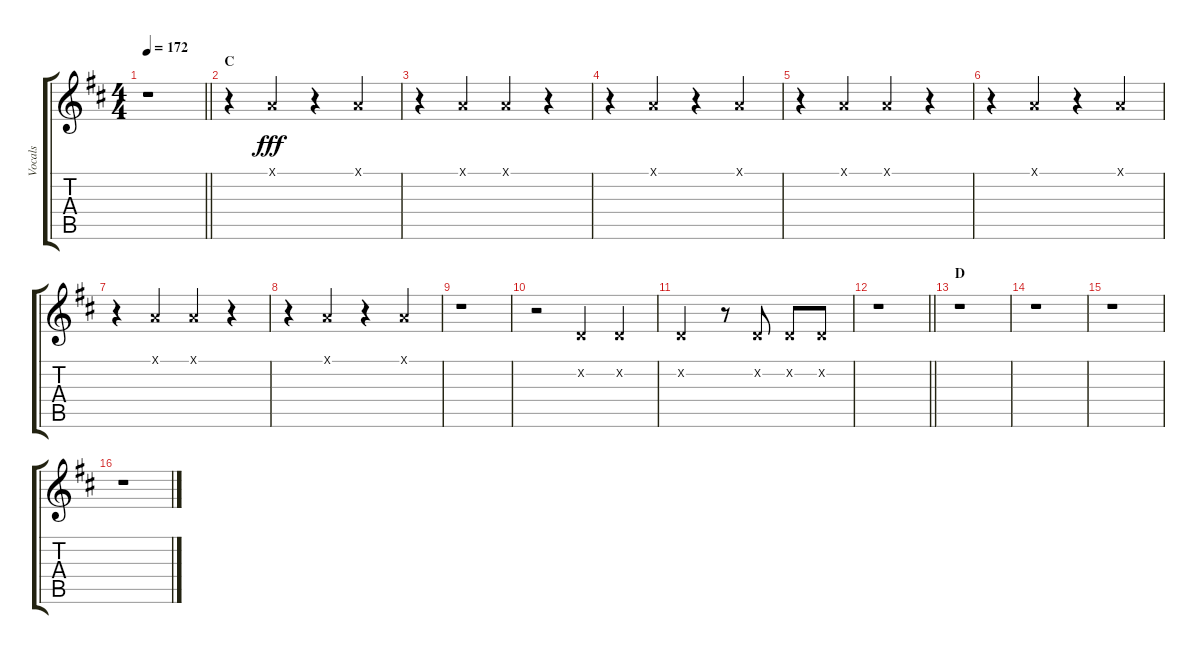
\track ("Vocals" "Vocals") {instrument voiceoohs}
\staff {score tabs}
\tuning (E4 B3 G3 D3 A2 E2) {hide}
\ts (4 4)
\tempo 172
\clef g2
\barLineRight lightlight
\ks d
r.1{dy fff} |
\section ("" "C")
r.4 5.1{x}.4 r.4 5.1{x}.4 |
r.4 5.1{x}.4 5.1{x}.4 r.4 |
r.4 5.1{x}.4 r.4 5.1{x}.4 |
r.4 5.1{x}.4 5.1{x}.4 r.4 |
r.4 5.1{x}.4 r.4 5.1{x}.4 |
r.4 5.1{x}.4 5.1{x}.4 r.4 |
r.4 5.1{x}.4 r.4 5.1{x}.4 |
r.1 |
r.2 3.2{x}.4 3.2{x}.4 |
3.2{x}.2 r.8 3.2{x}.8 3.2{x}.8 3.2{x}.8 |
\barLineRight lightlight
r.1 |
\section ("" "D")
r.1 |
r.1 |
r.1 |
r.1
